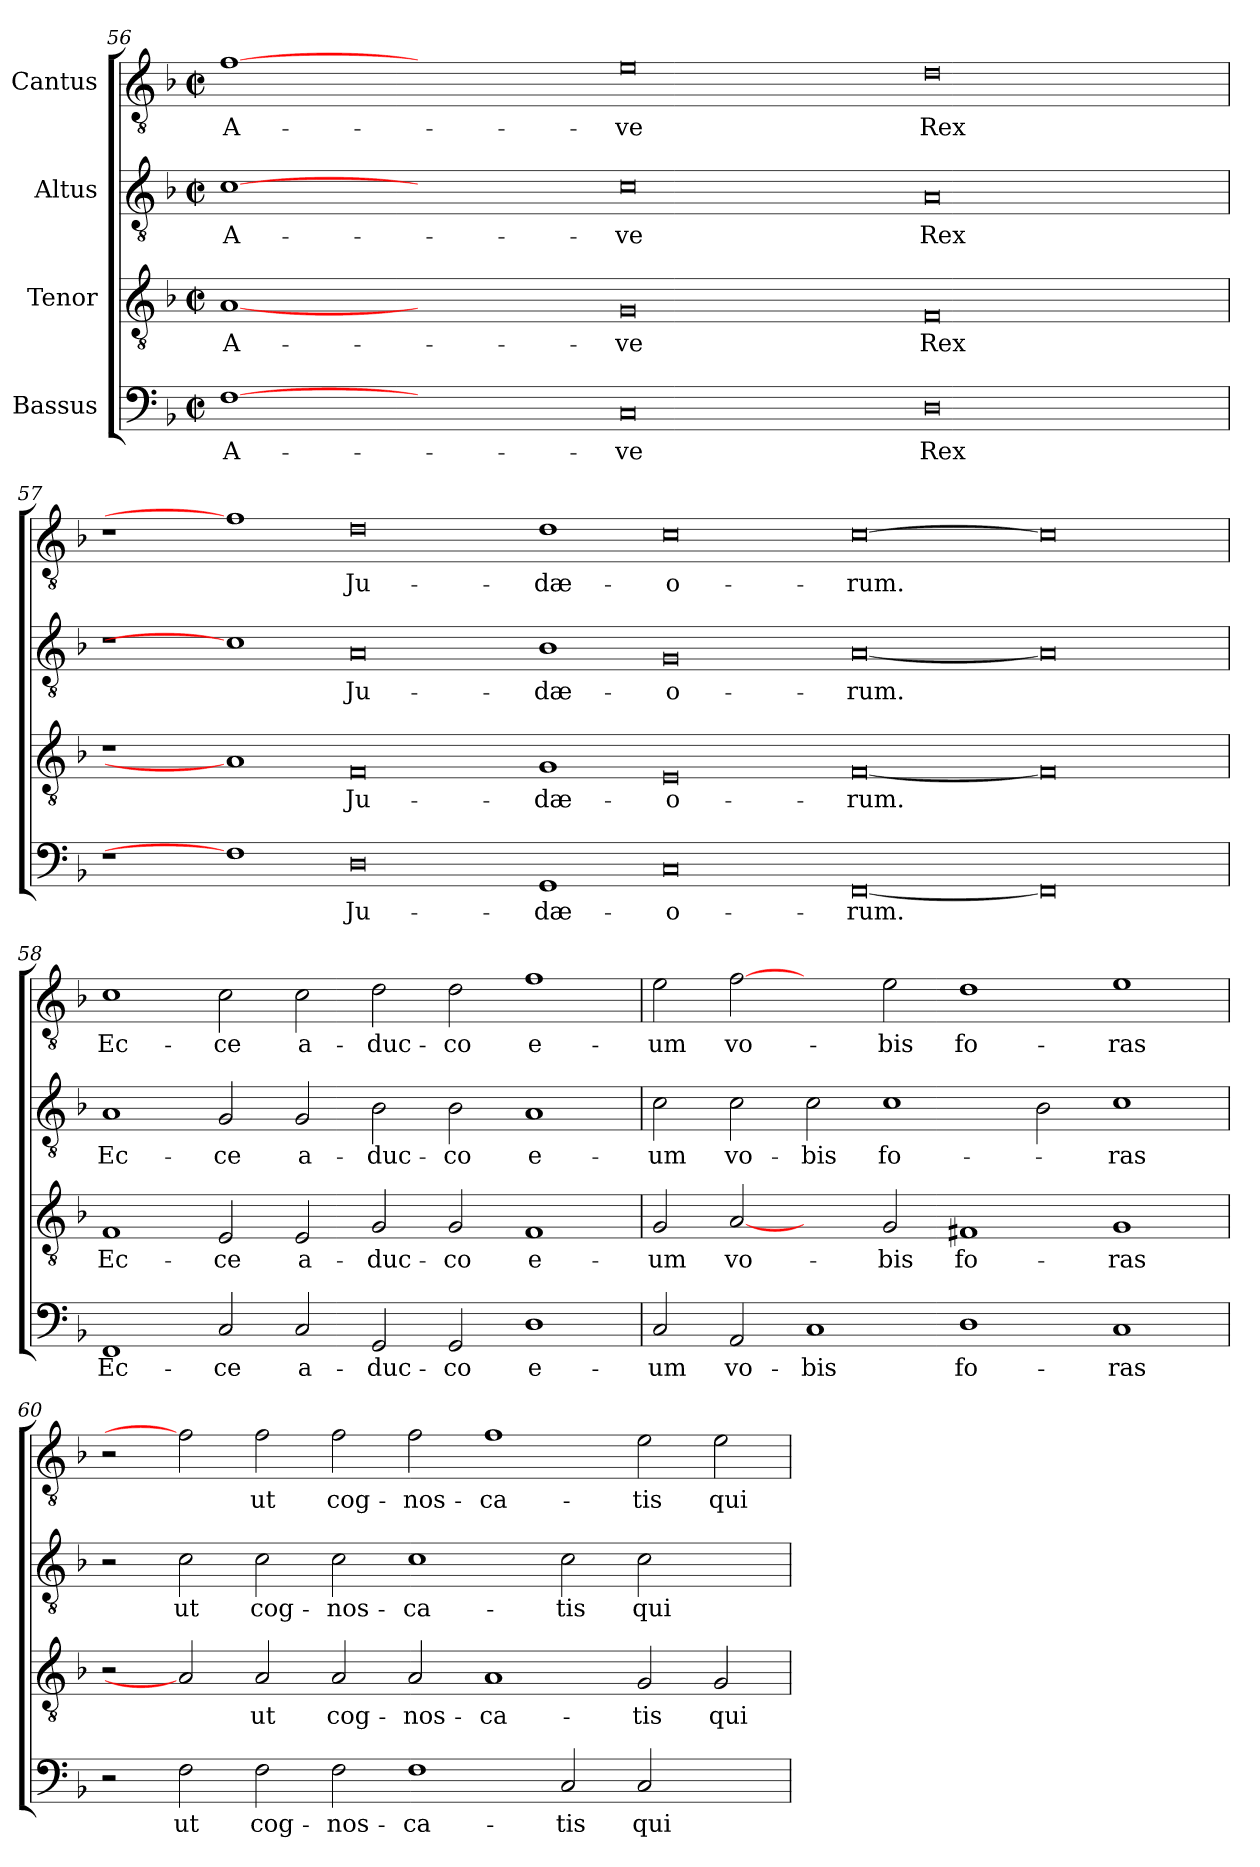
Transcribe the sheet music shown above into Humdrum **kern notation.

**kern	**text	**kern	**text	**kern	**text	**kern	**text
*part4	*part4	*part3	*part3	*part2	*part2	*part1	*part1
*staff4	*staff4	*staff3	*staff3	*staff2	*staff2	*staff1	*staff1
*I"Bassus	*	*I"Tenor	*	*I"Altus	*	*I"Cantus	*
*clefF4	*	*clefGv2	*	*clefGv2	*	*clefGv2	*
*k[b-]	*	*k[b-]	*	*k[b-]	*	*k[b-]	*
*F:	*	*F:	*	*F:	*	*F:	*
*M2/2	*	*M2/2	*	*M2/2	*	*M2/2	*
*met(c|)	*	*met(c|)	*	*met(c|)	*	*met(c|)	*
=56	=56	=56	=56	=56	=56	=56	=56
!	!LO:LY:b	!	!LO:LY:b	!	!LO:LY:b	!	!LO:LY:b
[1F	A-	[1A	A-	[1c	A-	[1f	A-
1ryy	.	1ryy	.	1ryy	.	1ryy	.
!	!LO:LY:b	!	!LO:LY:b	!	!LO:LY:b	!	!LO:LY:b
0C	-ve	0G	-ve	0c	-ve	0e	-ve
!	!LO:LY:b	!	!LO:LY:b	!	!LO:LY:b	!	!LO:LY:b
0D	Rex	0F	Rex	0A	Rex	0d	Rex
!!LO:LB:g=z
=57	=57	=57	=57	=57	=57	=57	=57
1r	.	1r	.	1r	.	1r	.
1F]	.	1A]	.	1c]	.	1f]	.
!	!LO:LY:b	!	!LO:LY:b	!	!LO:LY:b	!	!LO:LY:b
0D	Ju-	0F	Ju-	0A	Ju-	0d	Ju-
!	!LO:LY:b	!	!LO:LY:b	!	!LO:LY:b	!	!LO:LY:b
1GG	-dæ-	1G	-dæ-	1B-	-dæ-	1d	-dæ-
!	!LO:LY:b	!	!LO:LY:b	!	!LO:LY:b	!	!LO:LY:b
0C	-o-	0E	-o-	0G	-o-	0c	-o-
!	!LO:LY:b	!	!LO:LY:b	!	!LO:LY:b	!	!LO:LY:b
[0FF	-rum.	[0F	-rum.	[0A	-rum.	[0c	-rum.
0FF]	.	0F]	.	0A]	.	0c]	.
=58	=58	=58	=58	=58	=58	=58	=58
!	!LO:LY:b	!	!LO:LY:b	!	!LO:LY:b	!	!LO:LY:b
1FF	Ec-	1F	Ec-	1A	Ec-	1c	Ec-
!	!LO:LY:b	!	!LO:LY:b	!	!LO:LY:b	!	!LO:LY:b
2C/	-ce	2E/	-ce	2G/	-ce	2c\	-ce
!	!LO:LY:b	!	!LO:LY:b	!	!LO:LY:b	!	!LO:LY:b
2C/	a-	2E/	a-	2G/	a-	2c\	a-
!	!LO:LY:b	!	!LO:LY:b	!	!LO:LY:b	!	!LO:LY:b
2GG/	-duc-	2G/	-duc-	2B-\	-duc-	2d\	-duc-
!	!LO:LY:b	!	!LO:LY:b	!	!LO:LY:b	!	!LO:LY:b
2GG/	-co	2G/	-co	2B-\	-co	2d\	-co
!	!LO:LY:b	!	!LO:LY:b	!	!LO:LY:b	!	!LO:LY:b
1D	e-	1F	e-	1A	e-	1f	e-
=59	=59	=59	=59	=59	=59	=59	=59
!	!LO:LY:b	!	!LO:LY:b	!	!LO:LY:b	!	!LO:LY:b
2C/	-um	2G/	-um	2c\	-um	2e\	-um
!	!LO:LY:b	!	!LO:LY:b	!	!LO:LY:b	!	!LO:LY:b
2AA/	vo-	[2A	vo-	2c\	vo-	[2f	vo-
!	!LO:LY:b	!	!	!	!LO:LY:b	!	!
1C	-bis	2ryy	.	2c\	-bis	2ryy	.
!	!	!	!LO:LY:b	!	!LO:LY:b	!	!LO:LY:b
.	.	2G/	-bis	1c	fo-	2e\	-bis
!	!LO:LY:b	!	!LO:LY:b	!	!	!	!LO:LY:b
1D	fo-	1F#X	fo-	.	.	1d	fo-
.	.	.	.	2B-\	.	.	.
!	!LO:LY:b	!	!LO:LY:b	!	!LO:LY:b	!	!LO:LY:b
1C	-ras	1G	-ras	1c	-ras	1e	-ras
=60	=60	=60	=60	=60	=60	=60	=60
2r	.	2r	.	2r	.	2r	.
!	!LO:LY:b	!	!	!	!LO:LY:b	!	!
2F\	ut	2A]	.	2c\	ut	2f]	.
!	!LO:LY:b	!	!LO:LY:b	!	!LO:LY:b	!	!LO:LY:b
2F\	cog-	2A/	ut	2c\	cog-	2f\	ut
!	!LO:LY:b	!	!LO:LY:b	!	!LO:LY:b	!	!LO:LY:b
2F\	-nos-	2A/	cog-	2c\	-nos-	2f\	cog-
!	!LO:LY:b	!	!LO:LY:b	!	!LO:LY:b	!	!LO:LY:b
1F	-ca-	2A/	-nos-	1c	-ca-	2f\	-nos-
!	!	!	!LO:LY:b	!	!	!	!LO:LY:b
.	.	1A	-ca-	.	.	1f	-ca-
!	!LO:LY:b	!	!	!	!LO:LY:b	!	!
2C/	-tis	.	.	2c\	-tis	.	.
!	!LO:LY:b	!	!LO:LY:b	!	!LO:LY:b	!	!LO:LY:b
2C/	qui-	2G/	-tis	2c\	qui-	2e\	-tis
!	!	!	!LO:LY:b	!	!	!	!LO:LY:b
2ryy	.	2G/	qui-	2ryy	.	2e\	qui-
=	=	=	=	=	=	=	=
*-	*-	*-	*-	*-	*-	*-	*-
